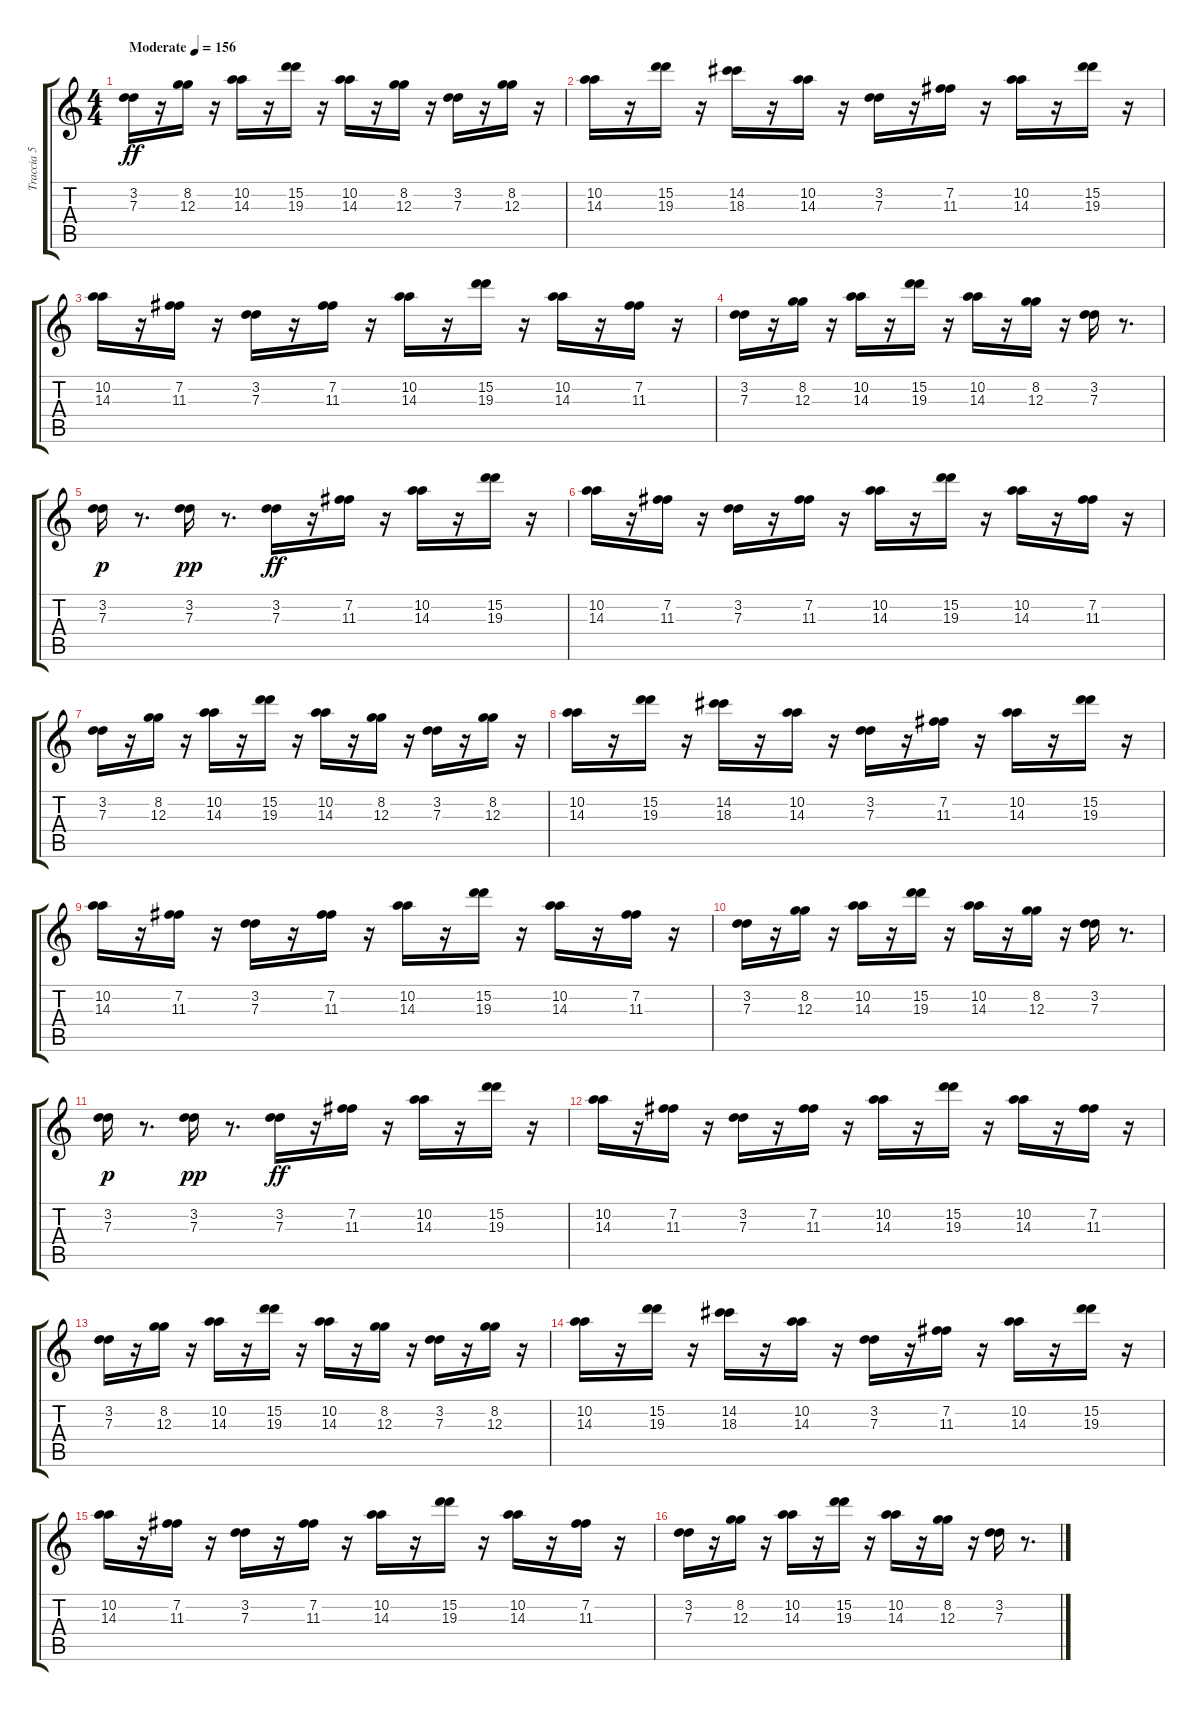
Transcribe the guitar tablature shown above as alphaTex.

\track ("Traccia 5" "Traccia 5") {instrument overdrivenguitar}
\staff {score tabs}
\tuning (E4 B3 G3 D3 A2 E2) {hide}
\ts (4 4)
\tempo (156 "Moderate")
\clef g2
\ks c
(3.2 7.3).16{dy ff instrument overdrivenguitar} r.16 (8.2 12.3).16 r.16 (10.2 14.3).16 r.16 (15.2 19.3).16 r.16 (10.2 14.3).16 r.16 (8.2 12.3).16 r.16 (3.2 7.3).16 r.16 (8.2 12.3).16 r.16 |
(10.2 14.3).16 r.16 (15.2 19.3).16 r.16 (14.2 18.3).16 r.16 (10.2 14.3).16 r.16 (3.2 7.3).16 r.16 (7.2 11.3).16 r.16 (10.2 14.3).16 r.16 (15.2 19.3).16 r.16 |
(10.2 14.3).16 r.16 (7.2 11.3).16 r.16 (3.2 7.3).16 r.16 (7.2 11.3).16 r.16 (10.2 14.3).16 r.16 (15.2 19.3).16 r.16 (10.2 14.3).16 r.16 (7.2 11.3).16 r.16 |
(3.2 7.3).16 r.16 (8.2 12.3).16 r.16 (10.2 14.3).16 r.16 (15.2 19.3).16 r.16 (10.2 14.3).16 r.16 (8.2 12.3).16 r.16 (3.2 7.3).16 r.8{d} |
(3.2 7.3).16{dy p} r.8{d} (3.2 7.3).16{dy pp} r.8{d} (3.2 7.3).16{dy ff} r.16 (7.2 11.3).16 r.16 (10.2 14.3).16 r.16 (15.2 19.3).16 r.16 |
(10.2 14.3).16 r.16 (7.2 11.3).16 r.16 (3.2 7.3).16 r.16 (7.2 11.3).16 r.16 (10.2 14.3).16{volume 10} r.16 (15.2 19.3).16 r.16 (10.2 14.3).16{volume 10} r.16 (7.2 11.3).16 r.16 |
(3.2 7.3).16 r.16 (8.2 12.3).16{volume 9} r.16 (10.2 14.3).16 r.16 (15.2 19.3).16 r.16 (10.2 14.3).16{volume 9} r.16 (8.2 12.3).16 r.16 (3.2 7.3).16{volume 9} r.16 (8.2 12.3).16 r.16 |
(10.2 14.3).16 r.16 (15.2 19.3).16{volume 9} r.16 (14.2 18.3).16 r.16 (10.2 14.3).16{volume 9} r.16 (3.2 7.3).16 r.16 (7.2 11.3).16 r.16 (10.2 14.3).16{volume 9} r.16 (15.2 19.3).16 r.16 |
(10.2 14.3).16{volume 8} r.16 (7.2 11.3).16 r.16 (3.2 7.3).16 r.16 (7.2 11.3).16{volume 8} r.16 (10.2 14.3).16 r.16 (15.2 19.3).16 r.16 (10.2 14.3).16{volume 8} r.16 (7.2 11.3).16 r.16 |
(3.2 7.3).16 r.16 (8.2 12.3).16 r.16 (10.2 14.3).16{volume 8} r.16 (15.2 19.3).16{volume 8} r.16 (10.2 14.3).16 r.16 (8.2 12.3).16 r.16 (3.2 7.3).16 r.8{d} |
(3.2 7.3).16{dy p volume 8} r.8{d} (3.2 7.3).16{dy pp} r.8{d} (3.2 7.3).16{dy ff volume 7} r.16 (7.2 11.3).16 r.16 (10.2 14.3).16 r.16 (15.2 19.3).16{volume 7} r.16 |
(10.2 14.3).16{volume 7} r.16 (7.2 11.3).16 r.16 (3.2 7.3).16 r.16 (7.2 11.3).16{volume 7} r.16 (10.2 14.3).16{volume 6} r.16 (15.2 19.3).16 r.16 (10.2 14.3).16 r.16 (7.2 11.3).16{volume 6} r.16 |
(3.2 7.3).16 r.16 (8.2 12.3).16{volume 6} r.16 (10.2 14.3).16 r.16 (15.2 19.3).16 r.16 (10.2 14.3).16{volume 6} r.16 (8.2 12.3).16{volume 6} r.16 (3.2 7.3).16 r.16 (8.2 12.3).16 r.16 |
(10.2 14.3).16 r.16 (15.2 19.3).16{volume 6} r.16 (14.2 18.3).16{volume 5} r.16 (10.2 14.3).16 r.16 (3.2 7.3).16 r.16 (7.2 11.3).16{volume 5} r.16 (10.2 14.3).16{volume 5} r.16 (15.2 19.3).16 r.16 |
(10.2 14.3).16{volume 5} r.16 (7.2 11.3).16{volume 5} r.16 (3.2 7.3).16 r.16 (7.2 11.3).16{volume 5} r.16 (10.2 14.3).16{volume 4} r.16 (15.2 19.3).16 r.16 (10.2 14.3).16 r.16 (7.2 11.3).16{volume 4} r.16 |
(3.2 7.3).16{volume 4} r.16 (8.2 12.3).16 r.16 (10.2 14.3).16 r.16 (15.2 19.3).16{volume 4} r.16 (10.2 14.3).16{volume 4} r.16 (8.2 12.3).16 r.16 (3.2 7.3).16{volume 4} r.8{d}
